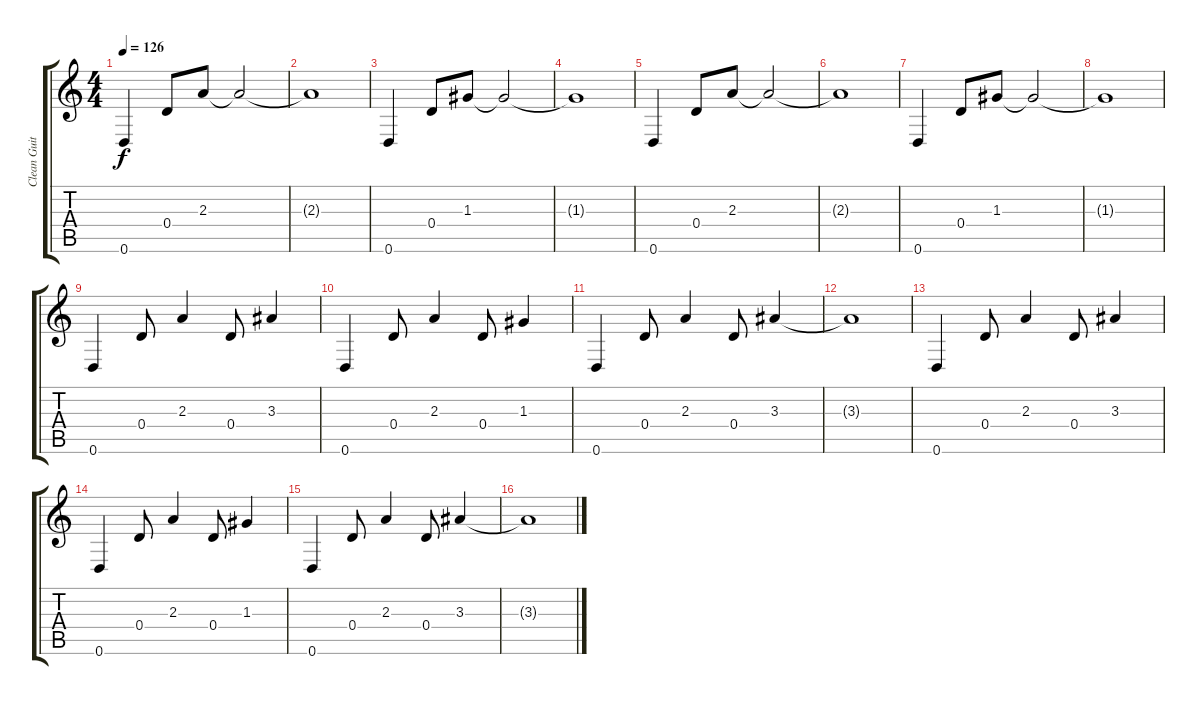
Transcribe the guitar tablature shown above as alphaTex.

\track ("Clean Guitar" "Clean Guit") {instrument electricguitarclean}
\staff {score tabs}
\tuning (E4 B3 G3 D3 A2 D2) {hide}
\ts (4 4)
\tempo 126
\clef g2
\ks c
0.6.4{dy f instrument electricguitarclean} 0.4.8 2.3.8 2.3{t}.2 |
2.3{t}.1 |
0.6.4 0.4.8 1.3.8 1.3{t}.2 |
1.3{t}.1 |
0.6.4 0.4.8 2.3.8 2.3{t}.2 |
2.3{t}.1 |
0.6.4 0.4.8 1.3.8 1.3{t}.2 |
1.3{t}.1 |
0.6.4 0.4.8 2.3.4 0.4.8 3.3.4 |
0.6.4 0.4.8 2.3.4 0.4.8 1.3.4 |
0.6.4 0.4.8 2.3.4 0.4.8 3.3.4 |
3.3{t}.1 |
0.6.4 0.4.8 2.3.4 0.4.8 3.3.4 |
0.6.4 0.4.8 2.3.4 0.4.8 1.3.4 |
0.6.4 0.4.8 2.3.4 0.4.8 3.3.4 |
3.3{t}.1
